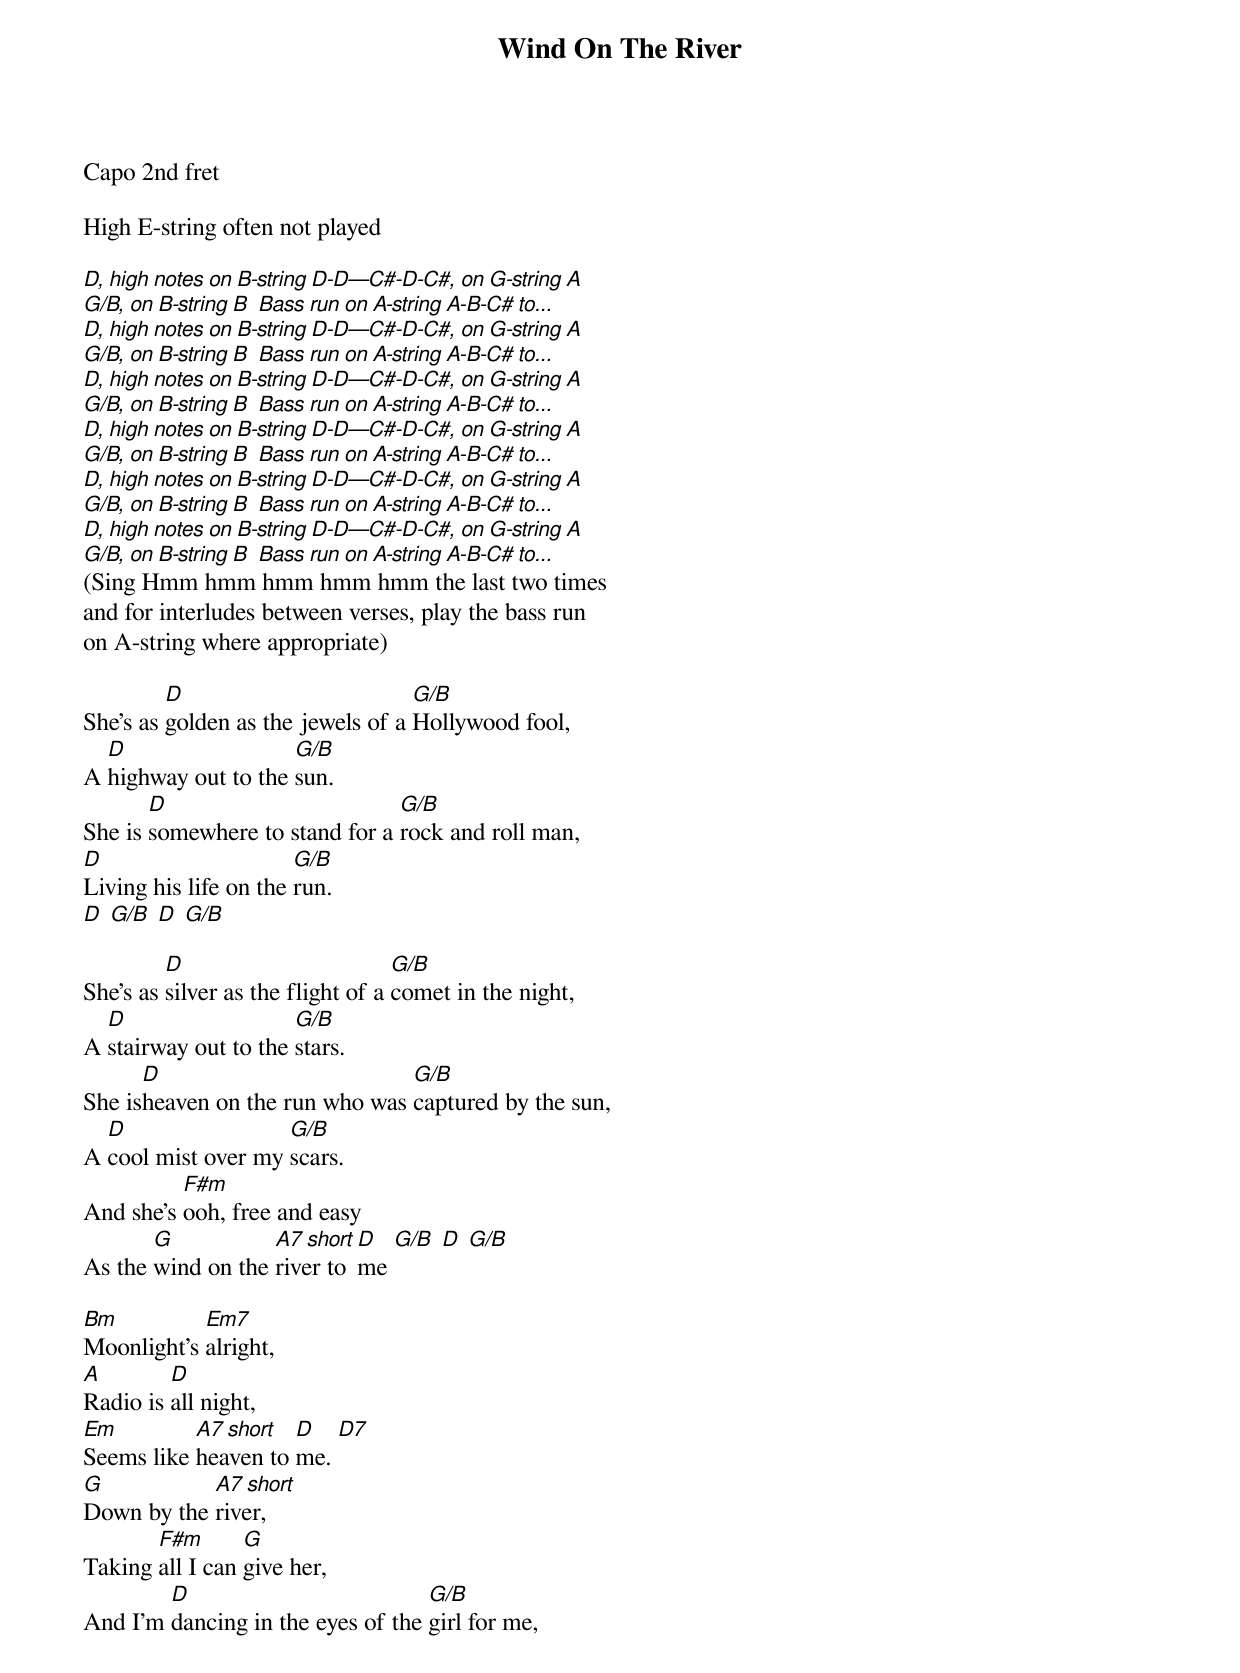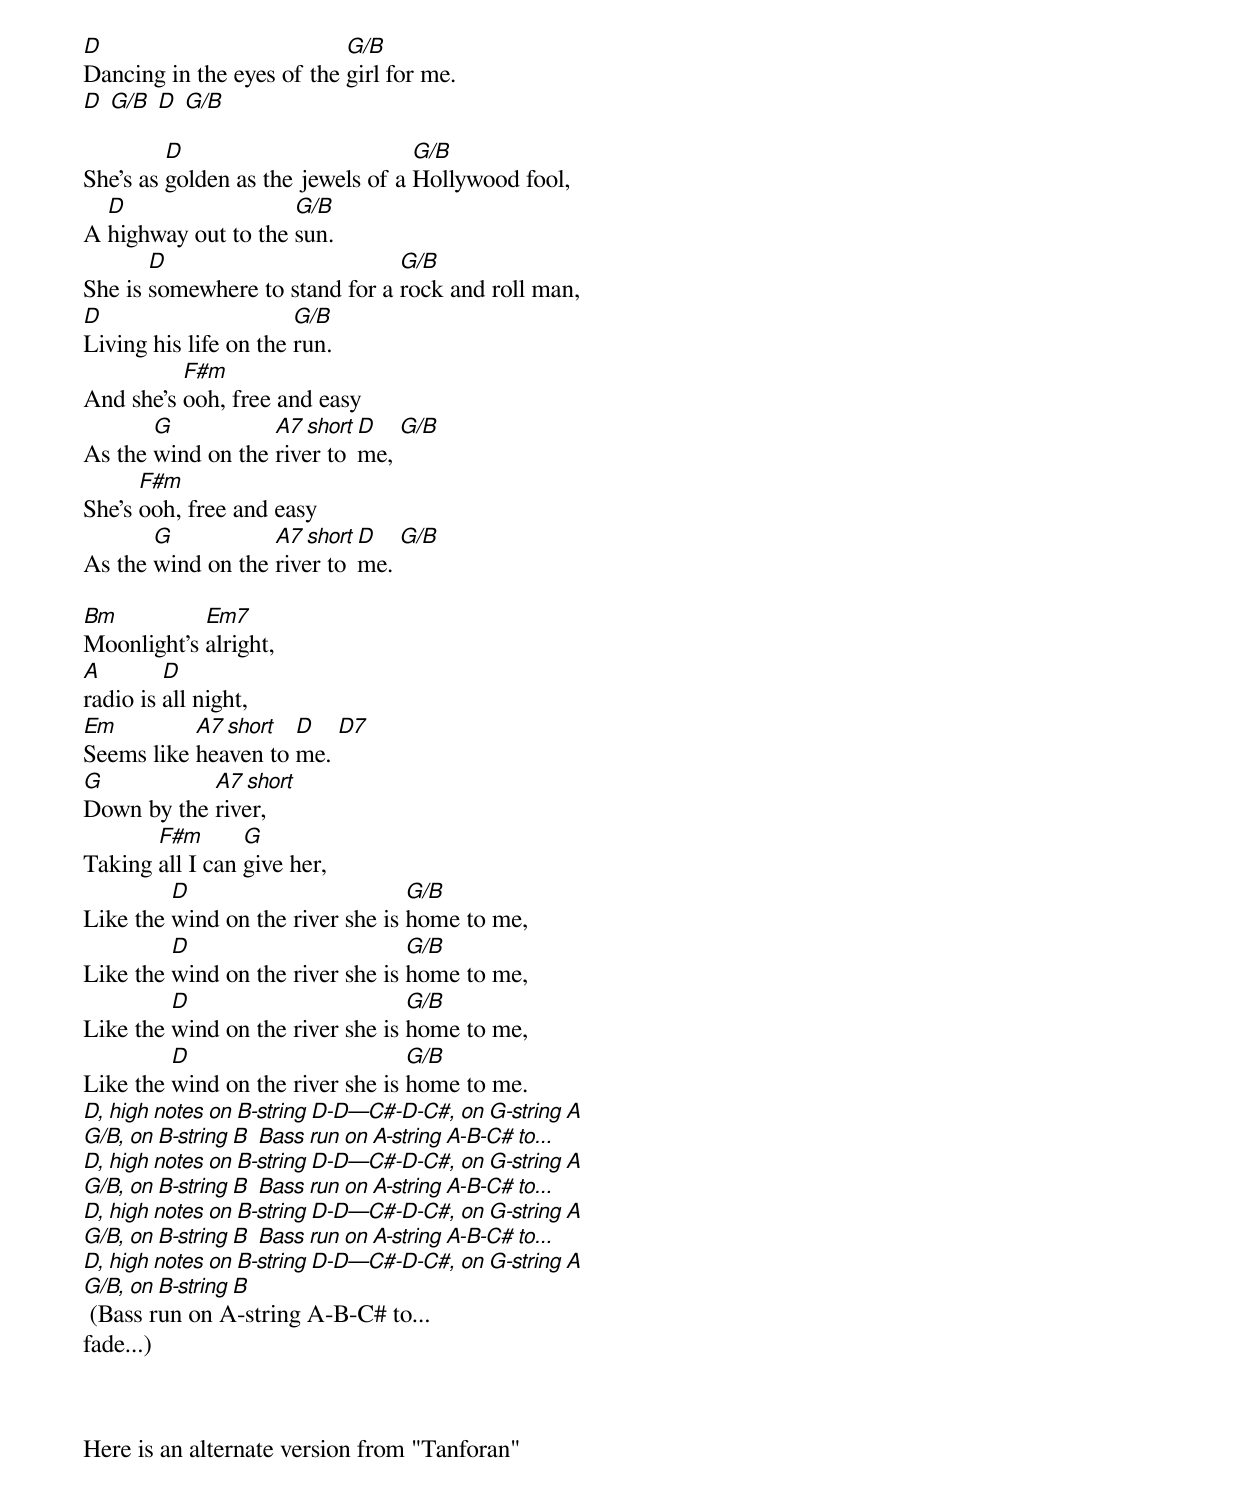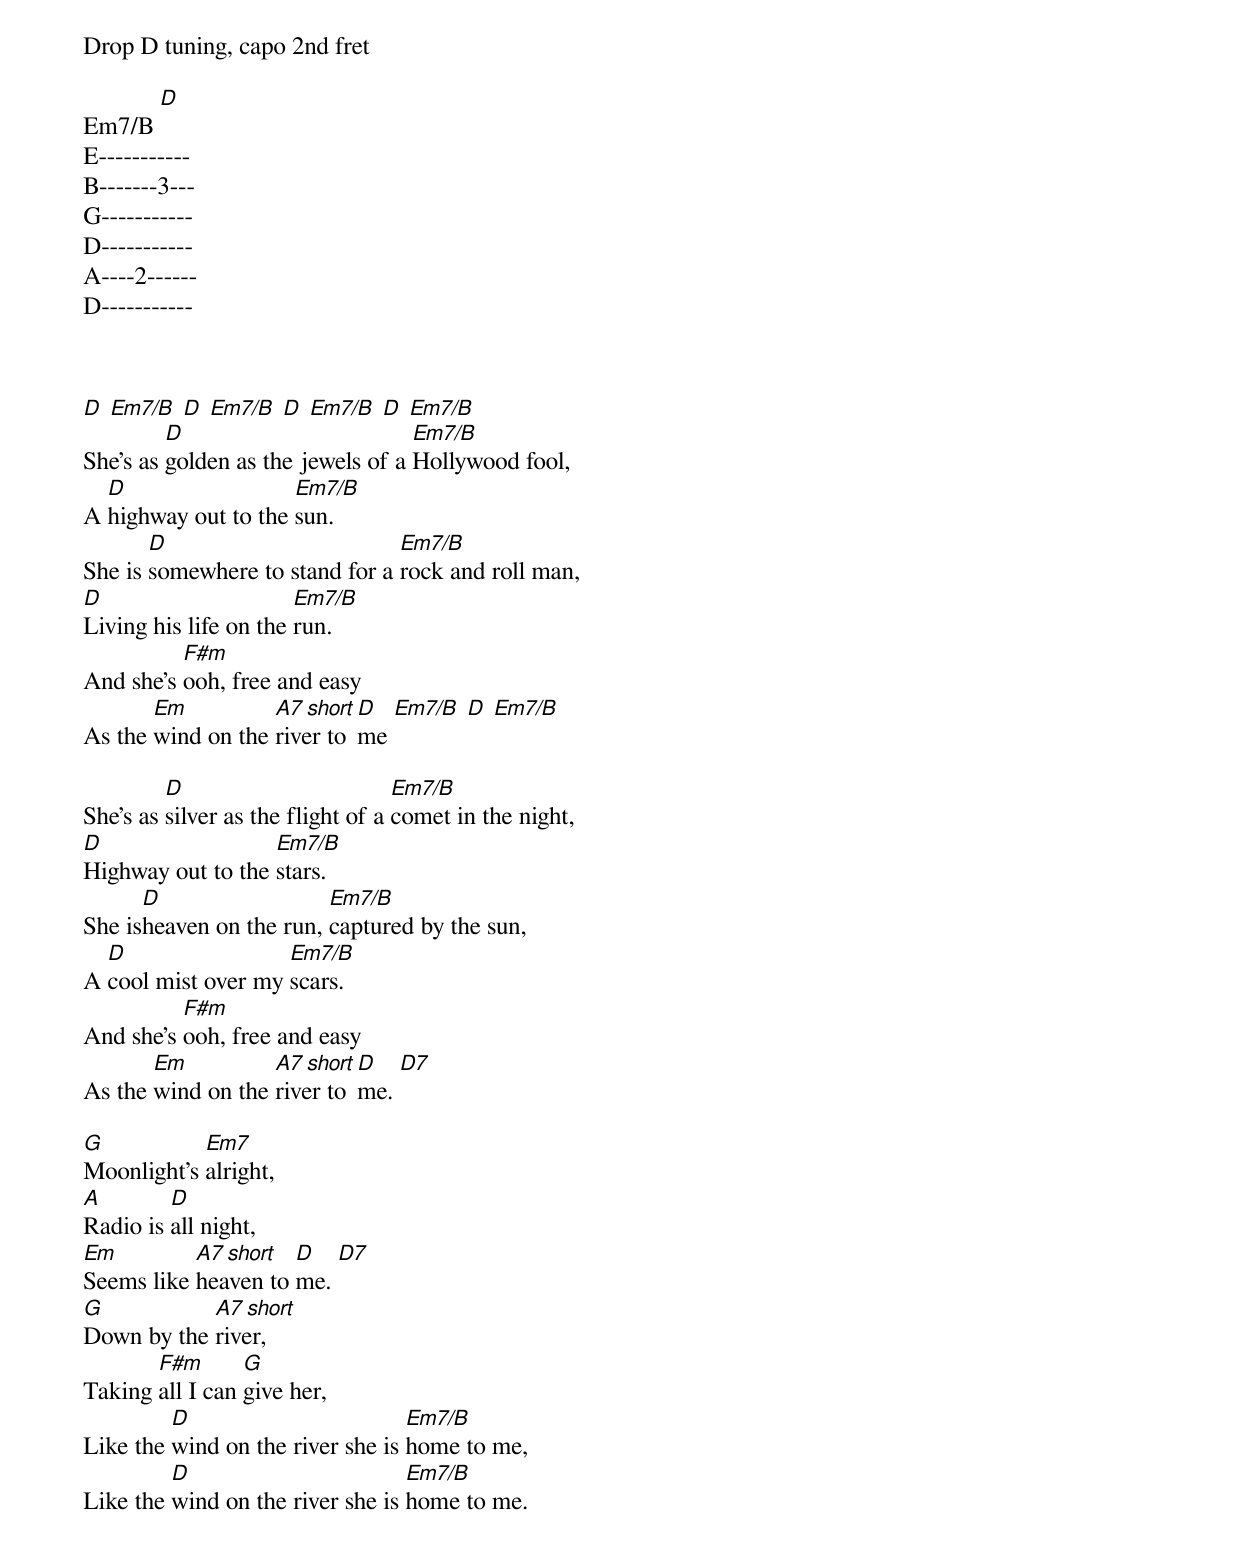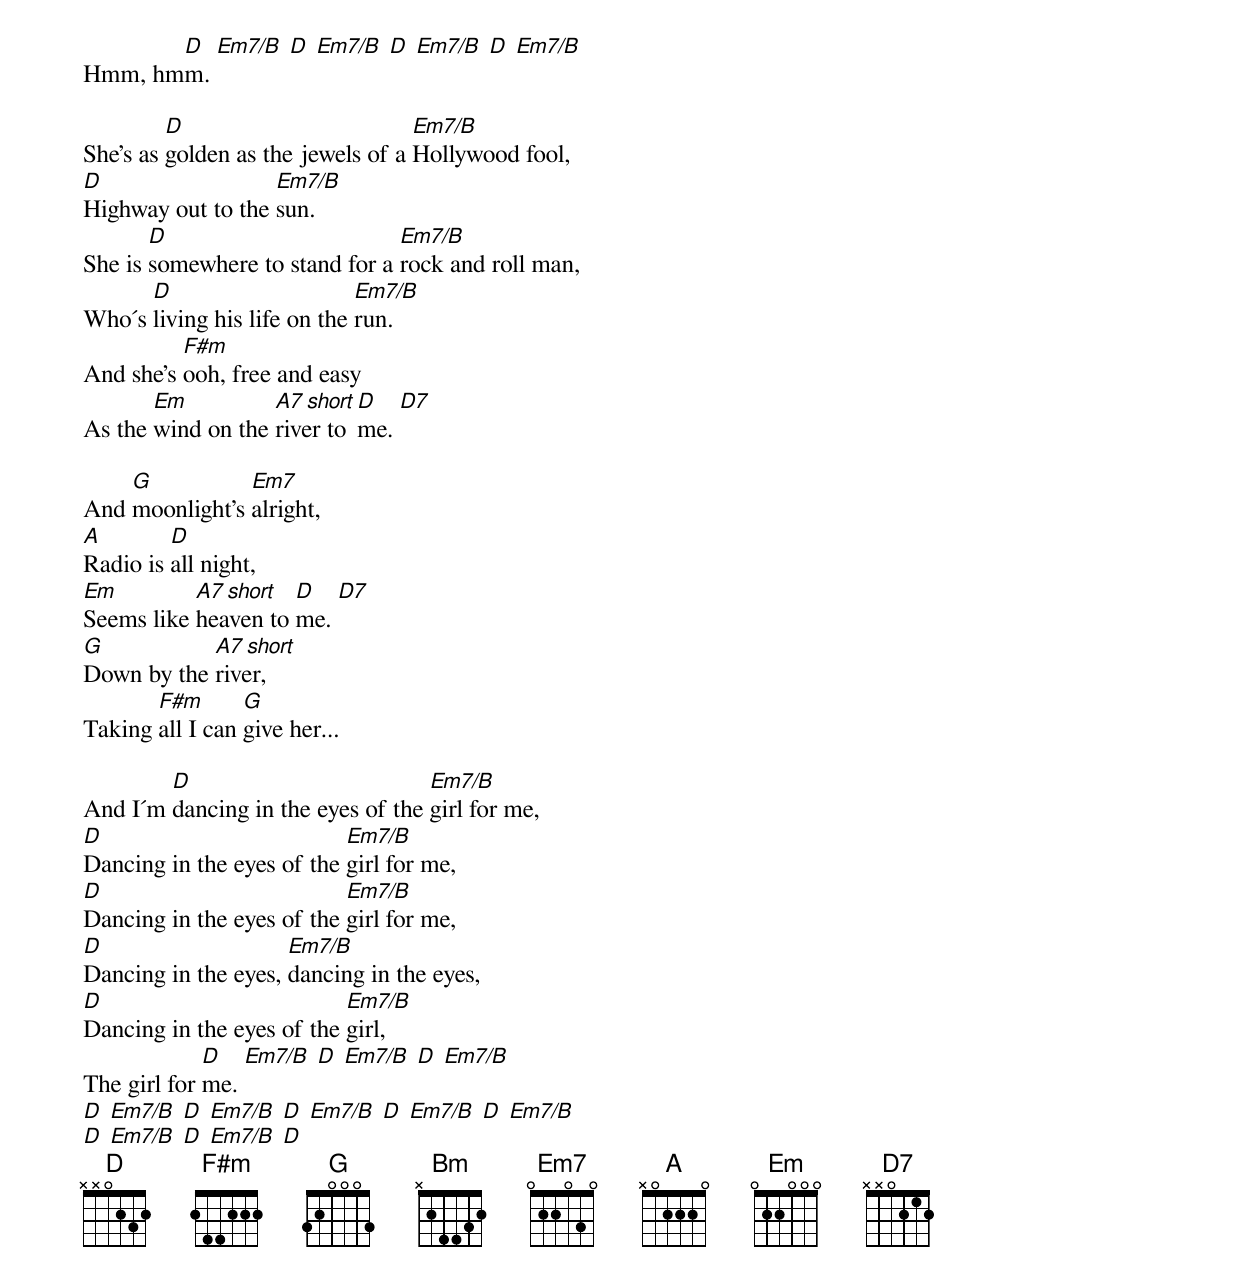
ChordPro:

{title: Wind On The River}
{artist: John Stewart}
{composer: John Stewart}
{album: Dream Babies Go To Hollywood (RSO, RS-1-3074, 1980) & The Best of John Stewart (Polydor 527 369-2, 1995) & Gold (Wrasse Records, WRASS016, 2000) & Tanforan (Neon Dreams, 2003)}

Capo 2nd fret

High E-string often not played

[D, high notes on B-string D-D—C#-D-C#, on G-string A]
[G/B, on B-string B] [Bass run on A-string A-B-C# to...]
[D, high notes on B-string D-D—C#-D-C#, on G-string A]
[G/B, on B-string B] [Bass run on A-string A-B-C# to...]
[D, high notes on B-string D-D—C#-D-C#, on G-string A]
[G/B, on B-string B] [Bass run on A-string A-B-C# to...]
[D, high notes on B-string D-D—C#-D-C#, on G-string A]
[G/B, on B-string B] [Bass run on A-string A-B-C# to...]
[D, high notes on B-string D-D—C#-D-C#, on G-string A]
[G/B, on B-string B] [Bass run on A-string A-B-C# to...]
[D, high notes on B-string D-D—C#-D-C#, on G-string A]
[G/B, on B-string B] [Bass run on A-string A-B-C# to...]
(Sing Hmm hmm hmm hmm hmm the last two times
and for interludes between verses, play the bass run
on A-string where appropriate)

She's as [D]golden as the jewels of a [G/B]Hollywood fool,
A [D]highway out to the [G/B]sun.
She is [D]somewhere to stand for a [G/B]rock and roll man,
[D]Living his life on the [G/B]run.
[D] [G/B] [D] [G/B]

She's as [D]silver as the flight of a [G/B]comet in the night,
A [D]stairway out to the [G/B]stars.
She is[D]heaven on the run who was [G/B]captured by the sun,
A [D]cool mist over my [G/B]scars.
And she's [F#m]ooh, free and easy
As the [G]wind on the [A7 short]river to [D]me [G/B] [D] [G/B]

[Bm]Moonlight's [Em7]alright,
[A]Radio is [D]all night,
[Em]Seems like [A7 short]heaven to [D]me. [D7]
[G]Down by the [A7 short]river,
Taking [F#m]all I can [G]give her,
And I'm [D]dancing in the eyes of the [G/B]girl for me,
[D]Dancing in the eyes of the [G/B]girl for me.
[D] [G/B] [D] [G/B]

She's as [D]golden as the jewels of a [G/B]Hollywood fool,
A [D]highway out to the [G/B]sun.
She is [D]somewhere to stand for a [G/B]rock and roll man,
[D]Living his life on the [G/B]run.
And she's [F#m]ooh, free and easy
As the [G]wind on the [A7 short]river to [D]me, [G/B]
She's [F#m]ooh, free and easy
As the [G]wind on the [A7 short]river to [D]me. [G/B]

[Bm]Moonlight's [Em7]alright,
[A]radio is [D]all night,
[Em]Seems like [A7 short]heaven to [D]me. [D7]
[G]Down by the [A7 short]river,
Taking [F#m]all I can [G]give her,
Like the [D]wind on the river she is [G/B]home to me,
Like the [D]wind on the river she is [G/B]home to me,
Like the [D]wind on the river she is [G/B]home to me,
Like the [D]wind on the river she is [G/B]home to me.
[D, high notes on B-string D-D—C#-D-C#, on G-string A]
[G/B, on B-string B] [Bass run on A-string A-B-C# to...]
[D, high notes on B-string D-D—C#-D-C#, on G-string A]
[G/B, on B-string B] [Bass run on A-string A-B-C# to...]
[D, high notes on B-string D-D—C#-D-C#, on G-string A]
[G/B, on B-string B] [Bass run on A-string A-B-C# to...]
[D, high notes on B-string D-D—C#-D-C#, on G-string A]
[G/B, on B-string B] (Bass run on A-string A-B-C# to...
fade...)



Here is an alternate version from "Tanforan"



Drop D tuning, capo 2nd fret

Em7/B [D]
E-----------
B-------3---
G-----------
D-----------
A----2------
D-----------



[D] [Em7/B] [D] [Em7/B] [D] [Em7/B] [D] [Em7/B]
She's as [D]golden as the jewels of a [Em7/B]Hollywood fool,
A [D]highway out to the [Em7/B]sun.
She is [D]somewhere to stand for a [Em7/B]rock and roll man,
[D]Living his life on the [Em7/B]run.
And she's [F#m]ooh, free and easy
As the [Em]wind on the [A7 short]river to [D]me [Em7/B] [D] [Em7/B]

She's as [D]silver as the flight of a [Em7/B]comet in the night,
[D]Highway out to the [Em7/B]stars.
She is[D]heaven on the run, [Em7/B]captured by the sun,
A [D]cool mist over my [Em7/B]scars.
And she's [F#m]ooh, free and easy
As the [Em]wind on the [A7 short]river to [D]me. [D7]

[G]Moonlight's [Em7]alright,
[A]Radio is [D]all night,
[Em]Seems like [A7 short]heaven to [D]me. [D7]
[G]Down by the [A7 short]river,
Taking [F#m]all I can [G]give her,
Like the [D]wind on the river she is [Em7/B]home to me,
Like the [D]wind on the river she is [Em7/B]home to me.
Hmm, hm[D]m. [Em7/B] [D] [Em7/B] [D] [Em7/B] [D] [Em7/B]

She's as [D]golden as the jewels of a [Em7/B]Hollywood fool,
[D]Highway out to the [Em7/B]sun.
She is [D]somewhere to stand for a [Em7/B]rock and roll man,
Who´s [D]living his life on the [Em7/B]run.
And she's [F#m]ooh, free and easy
As the [Em]wind on the [A7 short]river to [D]me. [D7]

And [G]moonlight's [Em7]alright,
[A]Radio is [D]all night,
[Em]Seems like [A7 short]heaven to [D]me. [D7]
[G]Down by the [A7 short]river,
Taking [F#m]all I can [G]give her...

And I´m [D]dancing in the eyes of the [Em7/B]girl for me,
[D]Dancing in the eyes of the [Em7/B]girl for me,
[D]Dancing in the eyes of the [Em7/B]girl for me,
[D]Dancing in the eyes, [Em7/B]dancing in the eyes,
[D]Dancing in the eyes of the [Em7/B]girl,
The girl for [D]me. [Em7/B] [D] [Em7/B] [D] [Em7/B]
[D] [Em7/B] [D] [Em7/B] [D] [Em7/B] [D] [Em7/B] [D] [Em7/B]
[D] [Em7/B] [D] [Em7/B] [D]
